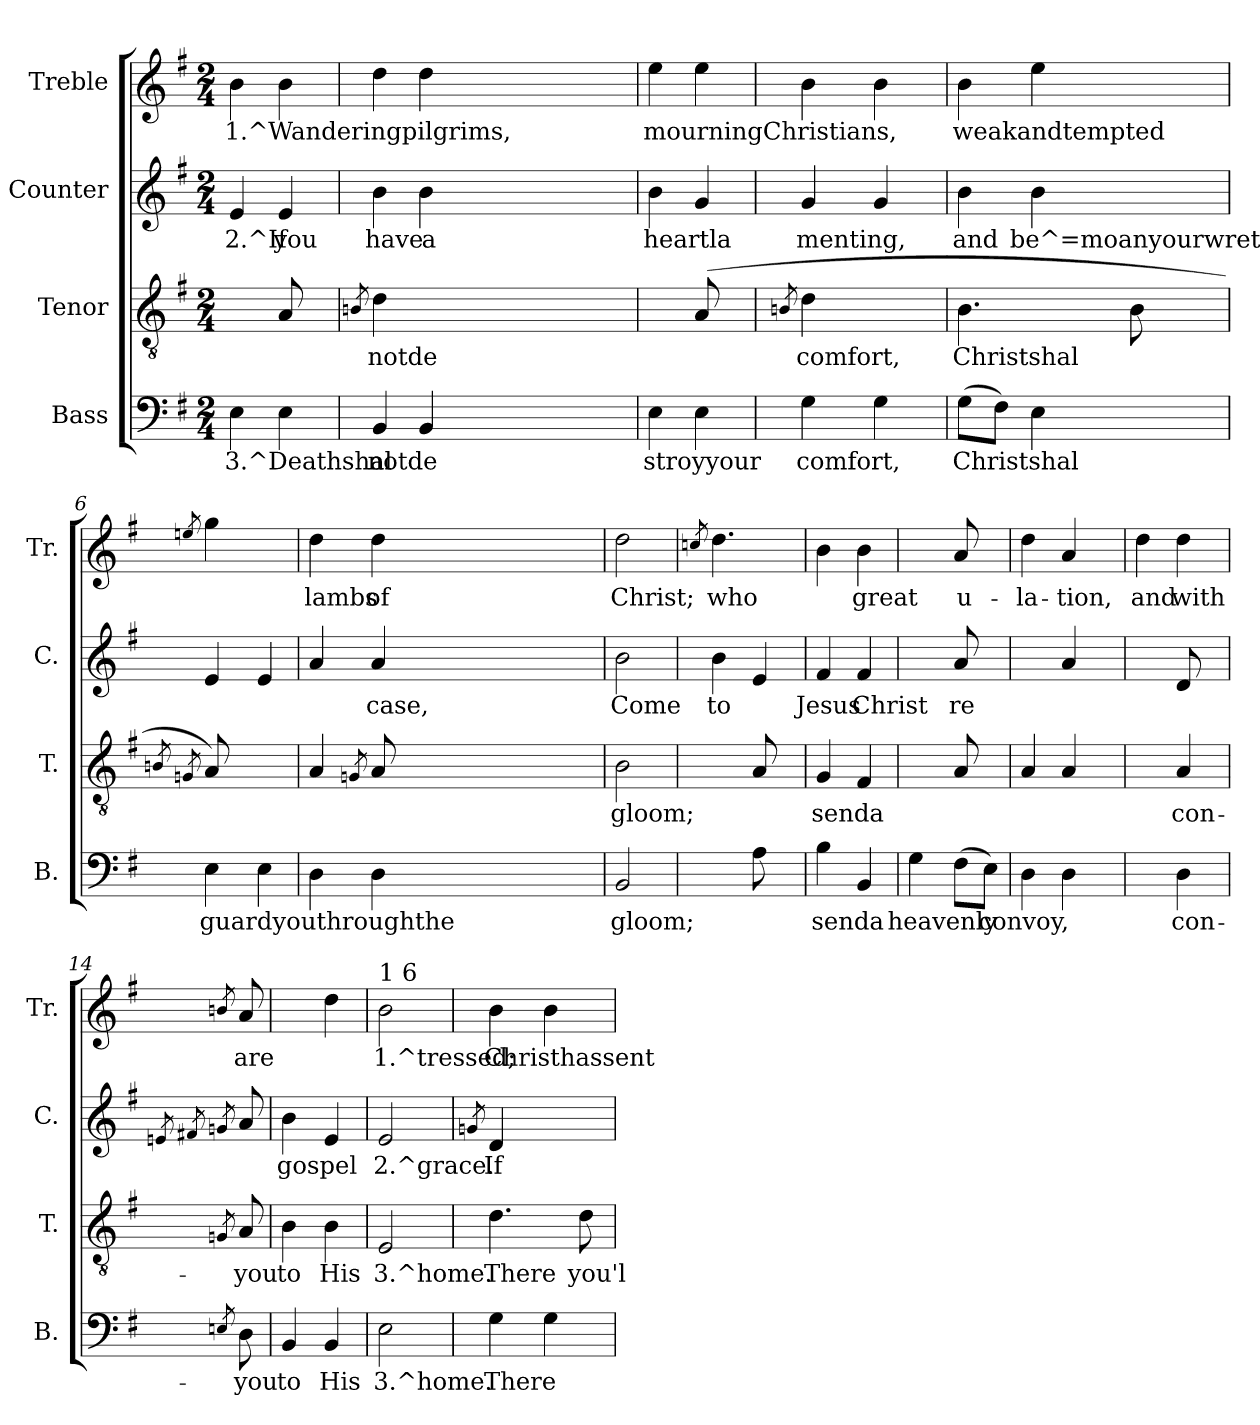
**kern	**text	**kern	**text	**kern	**text	**kern	**text
*part4	*part4	*part3	*part3	*part2	*part2	*part1	*part1
*staff4	*staff4	*staff3	*staff3	*staff2	*staff2	*staff1	*staff1
*I"Bass	*	*I"Tenor	*	*I"Counter	*	*I"Treble	*
*I'B.	*	*I'T.	*	*I'C.	*	*I'Tr.	*
!!LO:PB:g=z
*stria5	*	*stria5	*	*stria5	*	*stria5	*
*clefF4	*	*clefGv2	*	*clefG2	*	*clefG2	*
*k[f#]	*	*k[f#]	*	*k[f#]	*	*k[f#]	*
*G:	*	*G:	*	*G:	*	*G:	*
*M2/4	*	*M2/4	*	*M2/4	*	*M2/4	*
=1	=1	=1	=1	=1	=1	=1	=1
!	!LO:LY:a:rj	!	!	!	!LO:LY:b:rj	!	!LO:LY:b:rj
4E\	3.^Deathshal	4ryy	.	4e/	2.^If	4b\	1.^Wanderingpilgrims,
!	!LO:LY:a:rj	!	!LO:LY:b	!	!LO:LY:b:rj	!	!LO:LY:b:rj
4E\	.	8A/	.	4e/	you	4b\	.
.	.	8ryy	.	.	.	.	.
=2	=2	=2	=2	=2	=2	=2	=2
.	.	8qBn/	.	.	.	.	.
!	!LO:LY:a:rj	!	!LO:LY:b	!	!LO:LY:b:rj	!	!LO:LY:b:rj
4BB/	notde	4d\	notde	4b\	have	4dd\	.
!	!LO:LY:a:rj	!	!	!	!LO:LY:b:rj	!	!LO:LY:b:rj
4BB/	.	4ryy	.	4b\	a	4dd\	.
=3	=3	=3	=3	=3	=3	=3	=3
!	!LO:LY:a:rj	!	!	!	!LO:LY:b:rj	!	!LO:LY:b:rj
4E\	stroyyour	4ryy	.	4b\	heartla-	4ee\	mourningChristians,
!	!LO:LY:a:rj	!	!LO:LY:b	!	!LO:LY:b:rj	!	!LO:LY:b:rj
4E\	.	(<8A/	.	4g/	--	4ee\	.
.	.	8ryy	.	.	.	.	.
=4	=4	=4	=4	=4	=4	=4	=4
.	.	8qBn/	.	.	.	.	.
!	!LO:LY:a:rj	!	!LO:LY:b	!	!LO:LY:b:rj	!	!LO:LY:b:rj
4G\	comfort,	4d\	comfort,	4g/	-menting,	4b\	.
!	!LO:LY:a:rj	!	!	!	!LO:LY:b:rj	!	!LO:LY:b:rj
4G\	.	4ryy	.	4g/	.	4b\	.
=5	=5	=5	=5	=5	=5	=5	=5
!	!LO:LY:a:rj	!	!LO:LY:b	!	!LO:LY:b:rj	!	!LO:LY:b:rj
(>8G\L	Christshal	4.B\	Christshal	4b\	and	4b\	weakandtempted
!	!LO:LY:a:rj	!	!	!	!	!	!
8F#\J)	.	.	.	.	.	.	.
!	!LO:LY:a:rj	!	!	!	!LO:LY:b:rj	!	!LO:LY:b:rj
4E\	.	.	.	4b\	be^=moanyourwretched	4ee\	.
!	!	!	!LO:LY:b	!	!	!	!
.	.	8B\	.	.	.	.	.
=6	=6	=6	=6	=6	=6	=6	=6
.	.	8qBn/	.	.	.	.	.
.	.	8qGn/	.	.	.	8qeen/	.
!	!LO:LY:a:rj	!	!LO:LY:b	!	!LO:LY:b:rj	!	!LO:LY:b:rj
4E\	guardyouthroughthe	8A/)	.	4e/	.	4gg\	.
.	.	4.ryy	.	.	.	.	.
!	!LO:LY:a:rj	!	!	!	!LO:LY:b:rj	!	!
4E\	.	.	.	4e/	.	4ryy	.
=7	=7	=7	=7	=7	=7	=7	=7
!	!LO:LY:a:rj	!	!LO:LY:b	!	!LO:LY:b:rj	!	!LO:LY:b:rj
4D\	.	4A/	.	4a/	.	4dd\	lambs
.	.	8qGn/	.	.	.	.	.
!	!LO:LY:a:rj	!	!LO:LY:b	!	!LO:LY:b:rj	!	!LO:LY:b:rj
4D\	.	8A/	.	4a/	case,	4dd\	of
.	.	8ryy	.	.	.	.	.
=8	=8	=8	=8	=8	=8	=8	=8
!	!LO:LY:a:rj	!	!LO:LY:b	!	!LO:LY:b:rj	!	!LO:LY:b:rj
2BB/	gloom;	2B\	gloom;	2b\	Come	2dd\	Christ;
=9	=9	=9	=9	=9	=9	=9	=9
.	.	.	.	.	.	8qccn/	.
!	!	!	!	!	!LO:LY:b:rj	!	!LO:LY:b:rj
4ryy	.	4ryy	.	4b\	to	4.dd\	who
!	!LO:LY:a:rj	!	!LO:LY:b	!	!LO:LY:b:rj	!	!
8A\	.	8A/	.	4e/	.	.	.
8ryy	.	8ryy	.	.	.	8ryy	.
=10	=10	=10	=10	=10	=10	=10	=10
!	!LO:LY:a:rj	!	!LO:LY:b	!	!LO:LY:b:rj	!	!LO:LY:b:rj
4B\	senda	4G/	senda	4f#/	Jesus	4b\	.
!	!LO:LY:a:rj	!	!LO:LY:b	!	!LO:LY:b:rj	!	!LO:LY:b:rj
4BB/	.	4F#/	.	4f#/	Christ	4b\	great
=11	=11	=11	=11	=11	=11	=11	=11
!	!LO:LY:a:rj	!	!	!	!	!	!
4G\	heavenly	4ryy	.	4ryy	.	4ryy	.
!	!LO:LY:a:rj	!	!LO:LY:b	!	!LO:LY:b:rj	!	!LO:LY:b:rj
(>8F#\L	.	8A/	.	8a/	re-	8a/	u-
!	!LO:LY:a:rj	!	!	!	!	!	!
8E\J)	convoy,	8ryy	.	8ryy	.	8ryy	.
=12	=12	=12	=12	=12	=12	=12	=12
!	!LO:LY:a:rj	!	!LO:LY:b	!	!	!	!LO:LY:b:rj
4D\	.	4A/	.	4ryy	.	4dd\	-la-
!	!LO:LY:a:rj	!	!LO:LY:b	!	!LO:LY:b:rj	!	!LO:LY:b:rj
4D\	.	4A/	.	4a/	--	4a/	-tion,
=13	=13	=13	=13	=13	=13	=13	=13
!	!	!	!	!	!	!	!LO:LY:b:rj
4ryy	.	4ryy	.	4ryy	.	4dd\	and
!	!LO:LY:a:rj	!	!LO:LY:b	!	!LO:LY:b:rj	!	!LO:LY:b:rj
4D\	con-	4A/	con-	8d/	--	4dd\	with
.	.	.	.	8ryy	.	.	.
=14	=14	=14	=14	=14	=14	=14	=14
.	.	.	.	8qen/	.	.	.
.	.	.	.	8qf#X/	.	.	.
8qEn/	.	8qGn/	.	8qgn/	.	8qbn/	.
!	!LO:LY:a:rj	!	!LO:LY:b	!	!LO:LY:b:rj	!	!LO:LY:b:rj
8D\	-you	8A/	-you	8a/	--	8a/	are
=15	=15	=15	=15	=15	=15	=15	=15
!	!LO:LY:a:rj	!	!LO:LY:b	!	!LO:LY:b:rj	!	!
4BB/	to	4B\	to	4b\	-gospel	4ryy	.
!	!LO:LY:a:rj	!	!LO:LY:b	!	!LO:LY:b:rj	!	!LO:LY:b:rj
4BB/	His	4B\	His	4e/	.	4dd\	.
!!LO:PB:g=z
=16	=16	=16	=16	=16	=16	=16	=16
!	!	!	!	!	!	!LO:TX:a:t=1 6	!
!	!LO:LY:a:rj	!	!LO:LY:b	!	!LO:LY:b:rj	!	!LO:LY:b:rj
2E\	3.^home.	2E/	3.^home.	2e/	2.^grace.	2b\	1.^tressed;
=17	=17	=17	=17	=17	=17	=17	=17
.	.	.	.	8qgn/	.	.	.
!	!LO:LY:a:rj	!	!LO:LY:b	!	!LO:LY:b:rj	!	!LO:LY:b:rj
4G\	There	4.d\	There	4d/	If	4b\	Christhassent
!	!LO:LY:a:rj	!	!	!	!	!	!LO:LY:b:rj
4G\	.	.	.	4ryy	.	4b\	.
!	!	!	!LO:LY:b	!	!	!	!
.	.	8d\	you'l	.	.	.	.
=	=	=	=	=	=	=	=
*-	*-	*-	*-	*-	*-	*-	*-
